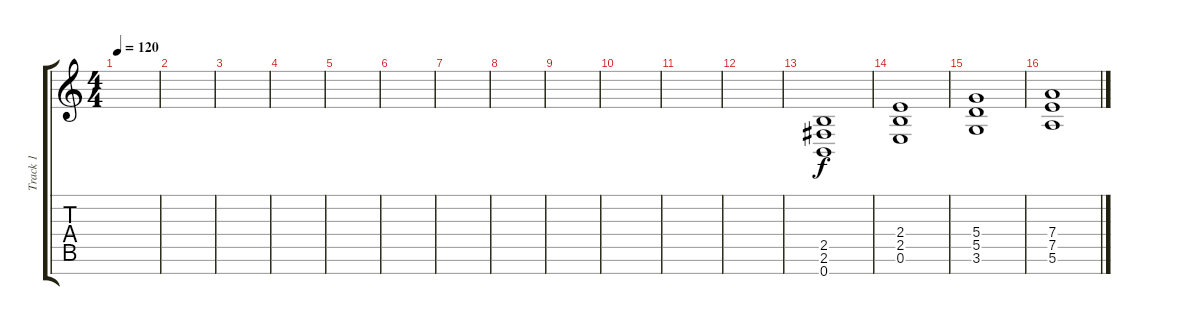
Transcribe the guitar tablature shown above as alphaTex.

\track ("Track 1" "Track 1") {instrument distortionguitar}
\staff {score tabs}
\tuning (E4 B3 G3 D3 A2 E2 B1) {hide}
\ts (4 4)
\tempo 120
\clef g2
\ks c
|
|
|
|
|
|
|
|
|
|
|
|
(2.5 2.6 0.7).1 |
(2.4 2.5 0.6).1 |
(5.4 5.5 3.6).1 |
(7.4 7.5 5.6).1
